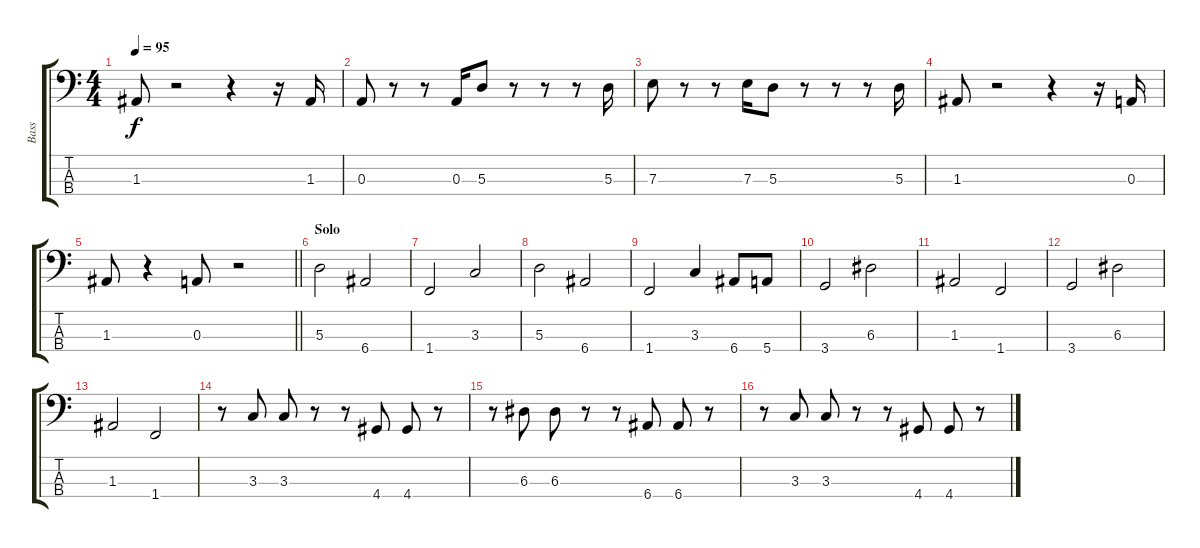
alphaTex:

\track ("Bass" "Bass") {instrument electricbassfinger}
\staff {score tabs}
\tuning (G2 D2 A1 E1) {hide}
\ts (4 4)
\tempo 95
\clef f4
\ks c
1.3.8{dy f} r.2 r.4 r.16 1.3.16 |
0.3.8 r.8 r.8 0.3.16 5.3.8 r.8 r.8 r.8 5.3.16 |
7.3.8 r.8 r.8 7.3.16 5.3.8 r.8 r.8 r.8 5.3.16 |
1.3.8 r.2 r.4 r.16 0.3.16 |
\barLineRight lightlight
1.3.8 r.4 0.3.8 r.2 |
\section ("" "Solo")
5.3.2 6.4.2 |
1.4.2 3.3.2 |
5.3.2 6.4.2 |
1.4.2 3.3.4 6.4.8 5.4.8 |
3.4.2 6.3.2 |
1.3.2 1.4.2 |
3.4.2 6.3.2 |
1.3.2 1.4.2 |
r.8 3.3.8 3.3.8 r.8 r.8 4.4.8 4.4.8 r.8 |
r.8 6.3.8 6.3.8 r.8 r.8 6.4.8 6.4.8 r.8 |
r.8 3.3.8 3.3.8 r.8 r.8 4.4.8 4.4.8 r.8
